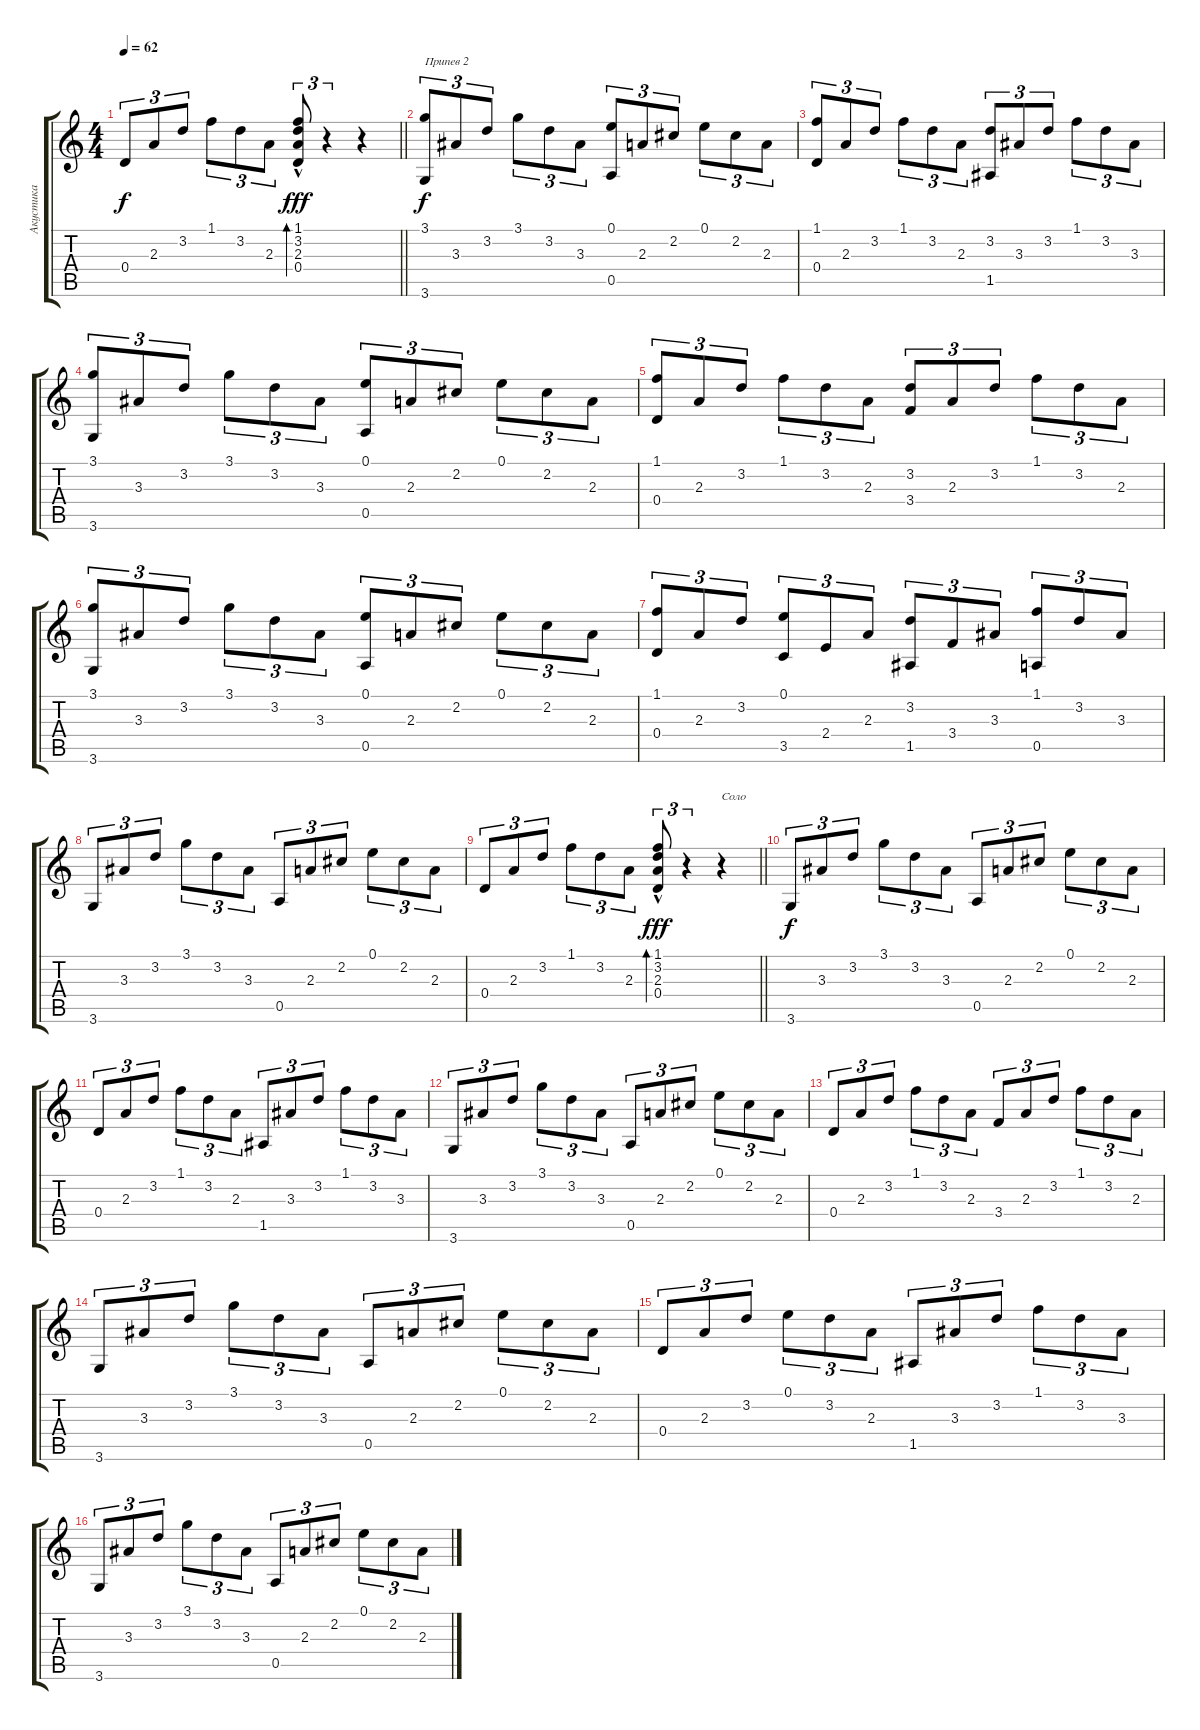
\track ("Акустика" "Акустика") {instrument acousticguitarsteel}
\staff {score tabs}
\tuning (E4 B3 G3 D3 A2 E2) {hide}
\ts (4 4)
\tempo 62
\clef g2
\barLineRight lightlight
\ks c
0.4.8{tu (3 2) dy f} 2.3.8{tu (3 2)} 3.2.8{tu (3 2)} 1.1.8{tu (3 2)} 3.2.8{tu (3 2)} 2.3.8{tu (3 2)} (1.1{hac} 3.2{hac} 2.3{hac} 0.4{hac}).8{tu (3 2) bd 240 dy fff} r.4{tu (3 2)} r.4 |
(3.1 3.6).8{tu (3 2) txt "Припев 2" dy f} 3.3.8{tu (3 2)} 3.2.8{tu (3 2)} 3.1.8{tu (3 2)} 3.2.8{tu (3 2)} 3.3.8{tu (3 2)} (0.1 0.5).8{tu (3 2)} 2.3.8{tu (3 2)} 2.2.8{tu (3 2)} 0.1.8{tu (3 2)} 2.2.8{tu (3 2)} 2.3.8{tu (3 2)} |
(1.1 0.4).8{tu (3 2)} 2.3.8{tu (3 2)} 3.2.8{tu (3 2)} 1.1.8{tu (3 2)} 3.2.8{tu (3 2)} 2.3.8{tu (3 2)} (3.2 1.5).8{tu (3 2)} 3.3.8{tu (3 2)} 3.2.8{tu (3 2)} 1.1.8{tu (3 2)} 3.2.8{tu (3 2)} 3.3.8{tu (3 2)} |
(3.1 3.6).8{tu (3 2)} 3.3.8{tu (3 2)} 3.2.8{tu (3 2)} 3.1.8{tu (3 2)} 3.2.8{tu (3 2)} 3.3.8{tu (3 2)} (0.1 0.5).8{tu (3 2)} 2.3.8{tu (3 2)} 2.2.8{tu (3 2)} 0.1.8{tu (3 2)} 2.2.8{tu (3 2)} 2.3.8{tu (3 2)} |
(1.1 0.4).8{tu (3 2)} 2.3.8{tu (3 2)} 3.2.8{tu (3 2)} 1.1.8{tu (3 2)} 3.2.8{tu (3 2)} 2.3.8{tu (3 2)} (3.2 3.4).8{tu (3 2)} 2.3.8{tu (3 2)} 3.2.8{tu (3 2)} 1.1.8{tu (3 2)} 3.2.8{tu (3 2)} 2.3.8{tu (3 2)} |
(3.1 3.6).8{tu (3 2)} 3.3.8{tu (3 2)} 3.2.8{tu (3 2)} 3.1.8{tu (3 2)} 3.2.8{tu (3 2)} 3.3.8{tu (3 2)} (0.1 0.5).8{tu (3 2)} 2.3.8{tu (3 2)} 2.2.8{tu (3 2)} 0.1.8{tu (3 2)} 2.2.8{tu (3 2)} 2.3.8{tu (3 2)} |
(1.1 0.4).8{tu (3 2)} 2.3.8{tu (3 2)} 3.2.8{tu (3 2)} (0.1 3.5).8{tu (3 2)} 2.4.8{tu (3 2)} 2.3.8{tu (3 2)} (3.2 1.5).8{tu (3 2)} 3.4.8{tu (3 2)} 3.3.8{tu (3 2)} (1.1 0.5).8{tu (3 2)} 3.2.8{tu (3 2)} 3.3.8{tu (3 2)} |
3.6.8{tu (3 2)} 3.3.8{tu (3 2)} 3.2.8{tu (3 2)} 3.1.8{tu (3 2)} 3.2.8{tu (3 2)} 3.3.8{tu (3 2)} 0.5.8{tu (3 2)} 2.3.8{tu (3 2)} 2.2.8{tu (3 2)} 0.1.8{tu (3 2)} 2.2.8{tu (3 2)} 2.3.8{tu (3 2)} |
\barLineRight lightlight
0.4.8{tu (3 2)} 2.3.8{tu (3 2)} 3.2.8{tu (3 2)} 1.1.8{tu (3 2)} 3.2.8{tu (3 2)} 2.3.8{tu (3 2)} (1.1{hac} 3.2{hac} 2.3{hac} 0.4{hac}).8{tu (3 2) bd 240 dy fff} r.4{tu (3 2)} r.4{txt "Соло"} |
3.6.8{tu (3 2) dy f} 3.3.8{tu (3 2)} 3.2.8{tu (3 2)} 3.1.8{tu (3 2)} 3.2.8{tu (3 2)} 3.3.8{tu (3 2)} 0.5.8{tu (3 2)} 2.3.8{tu (3 2)} 2.2.8{tu (3 2)} 0.1.8{tu (3 2)} 2.2.8{tu (3 2)} 2.3.8{tu (3 2)} |
0.4.8{tu (3 2)} 2.3.8{tu (3 2)} 3.2.8{tu (3 2)} 1.1.8{tu (3 2)} 3.2.8{tu (3 2)} 2.3.8{tu (3 2)} 1.5.8{tu (3 2)} 3.3.8{tu (3 2)} 3.2.8{tu (3 2)} 1.1.8{tu (3 2)} 3.2.8{tu (3 2)} 3.3.8{tu (3 2)} |
3.6.8{tu (3 2)} 3.3.8{tu (3 2)} 3.2.8{tu (3 2)} 3.1.8{tu (3 2)} 3.2.8{tu (3 2)} 3.3.8{tu (3 2)} 0.5.8{tu (3 2)} 2.3.8{tu (3 2)} 2.2.8{tu (3 2)} 0.1.8{tu (3 2)} 2.2.8{tu (3 2)} 2.3.8{tu (3 2)} |
0.4.8{tu (3 2)} 2.3.8{tu (3 2)} 3.2.8{tu (3 2)} 1.1.8{tu (3 2)} 3.2.8{tu (3 2)} 2.3.8{tu (3 2)} 3.4.8{tu (3 2)} 2.3.8{tu (3 2)} 3.2.8{tu (3 2)} 1.1.8{tu (3 2)} 3.2.8{tu (3 2)} 2.3.8{tu (3 2)} |
3.6.8{tu (3 2)} 3.3.8{tu (3 2)} 3.2.8{tu (3 2)} 3.1.8{tu (3 2)} 3.2.8{tu (3 2)} 3.3.8{tu (3 2)} 0.5.8{tu (3 2)} 2.3.8{tu (3 2)} 2.2.8{tu (3 2)} 0.1.8{tu (3 2)} 2.2.8{tu (3 2)} 2.3.8{tu (3 2)} |
0.4.8{tu (3 2)} 2.3.8{tu (3 2)} 3.2.8{tu (3 2)} 0.1.8{tu (3 2)} 3.2.8{tu (3 2)} 2.3.8{tu (3 2)} 1.5.8{tu (3 2)} 3.3.8{tu (3 2)} 3.2.8{tu (3 2)} 1.1.8{tu (3 2)} 3.2.8{tu (3 2)} 3.3.8{tu (3 2)} |
3.6.8{tu (3 2)} 3.3.8{tu (3 2)} 3.2.8{tu (3 2)} 3.1.8{tu (3 2)} 3.2.8{tu (3 2)} 3.3.8{tu (3 2)} 0.5.8{tu (3 2)} 2.3.8{tu (3 2)} 2.2.8{tu (3 2)} 0.1.8{tu (3 2)} 2.2.8{tu (3 2)} 2.3.8{tu (3 2)}
